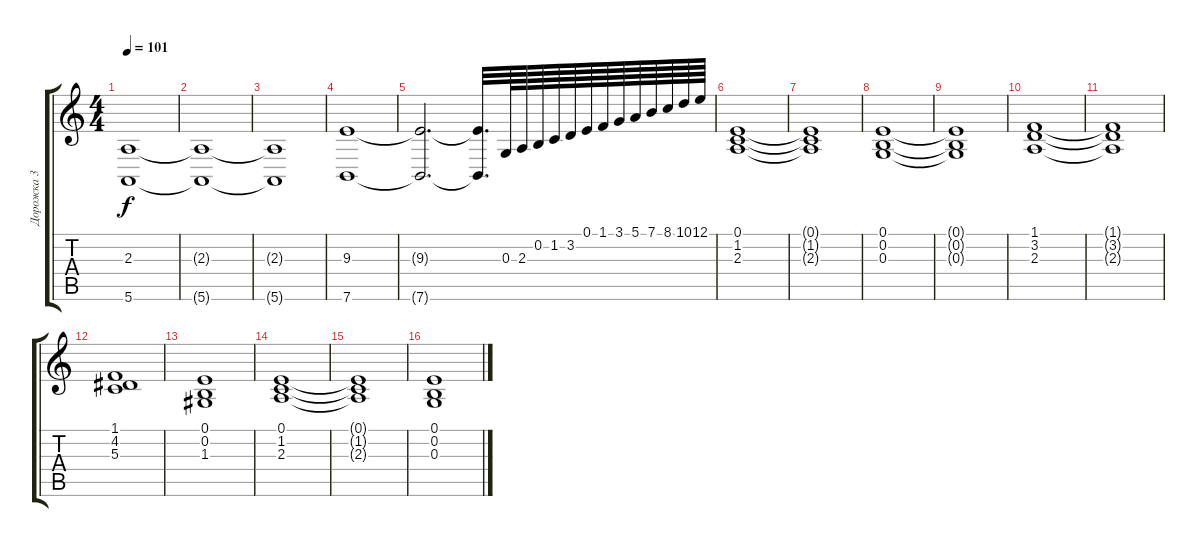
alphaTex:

\track ("Дорожка 3" "Дорожка 3") {instrument drawbarorgan}
\staff {score tabs}
\tuning (E4 B3 G3 D3 A2 E2) {hide}
\ts (4 4)
\tempo 101
\clef g2
\ks c
(2.3{t} 5.6{t}).1{dy f} |
(2.3{t} 5.6{t}).1 |
(2.3{t} 5.6{t}).1 |
(9.3 7.6).1 |
(9.3{t} 7.6{t}).2{d} (9.3{t} 7.6{t}).32{d} 0.3.64 2.3.64 0.2.64 1.2.64 3.2.64 0.1.64 1.1.64 3.1.64 5.1.64 7.1.64 8.1.64 10.1.64 12.1.64 |
(0.1 1.2 2.3).1 |
(0.1{t} 1.2{t} 2.3{t}).1 |
(0.1 0.2 0.3).1 |
(0.1{t} 0.2{t} 0.3{t}).1 |
(1.1 3.2 2.3).1 |
(1.1{t} 3.2{t} 2.3{t}).1 |
(1.1 4.2 5.3).1 |
(0.1 0.2 1.3).1 |
(0.1 1.2 2.3).1 |
(0.1{t} 1.2{t} 2.3{t}).1 |
(0.1 0.2 0.3).1
